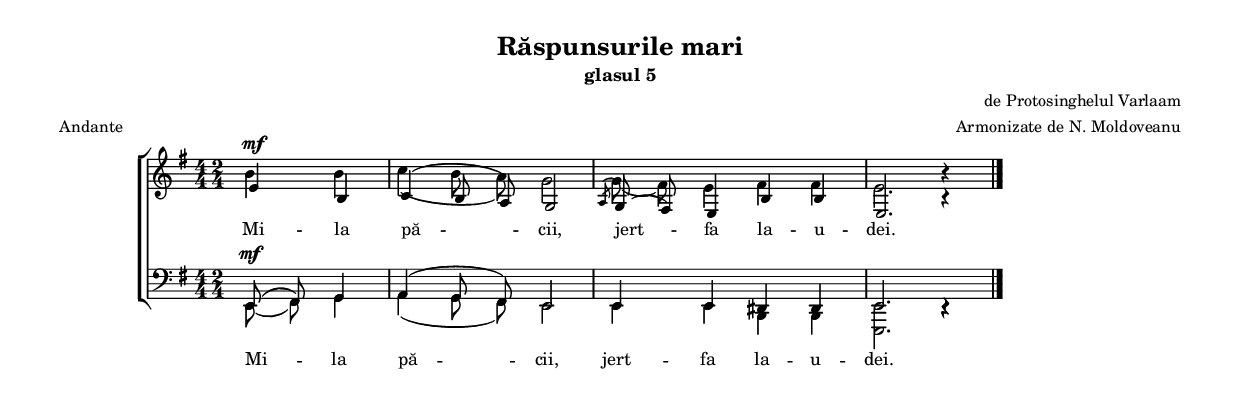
\version "2.12.0"
\include "defines.ly"
#(define myNoteSpacing 5.0)
#(define raggedRight #t)
midiTempo = 
  \midi {
    \context {
      \Score
      tempoWholesPerMinute = #(ly:make-moment 90 4)
      }
    }


\include "preamble.ly"

\header {
  title = "Răspunsurile mari"
  subtitle = "glasul 5"
  composer = "de Protosinghelul Varlaam"
  arranger = "Armonizate de N. Moldoveanu"
  meter = "Andante"
}

global = {
  \globalPreamble
  \key e \minor
  \override Staff.TimeSignature #'stencil = #ly:text-interface::print
  \override Staff.TimeSignature #'text = #mixedTimeSigMarkup
  \time 4/4
}

womenWords = \lyricmode {
  Mi -- la pă -- cii, jert -- fa la -- u -- dei.
}
menWords = \womenWords

sopMusic = \relative {
  \cadenzaOn
  e'4^\mf b4 \bar "|"
  c4( b8 a8) g2 \bar "|"
  \acciaccatura a8 g8( fis8) e4 b'4 b4 \bar "|"
  e,2. b'4\rest \bar "|."
}

altoMusic = \relative {
  \cadenzaOn
  b'4 b4
  c4( b8 a8) g2
  g8( fis8) e4 fis4 fis4
  e2. b'4\rest
}

tenorMusic = \relative {
  e,8(^\mf fis8) g4
  a4( g8 fis8) e2
  e4 e4 dis4 dis4
  e2. d4\rest
}

bassMusic = \relative {
  e,8( fis8) g4
  a4( g8 fis8) e2
  e4 e4 b4 b4
  <e e,>2. d4\rest
}

\include "two-staves.ly"
